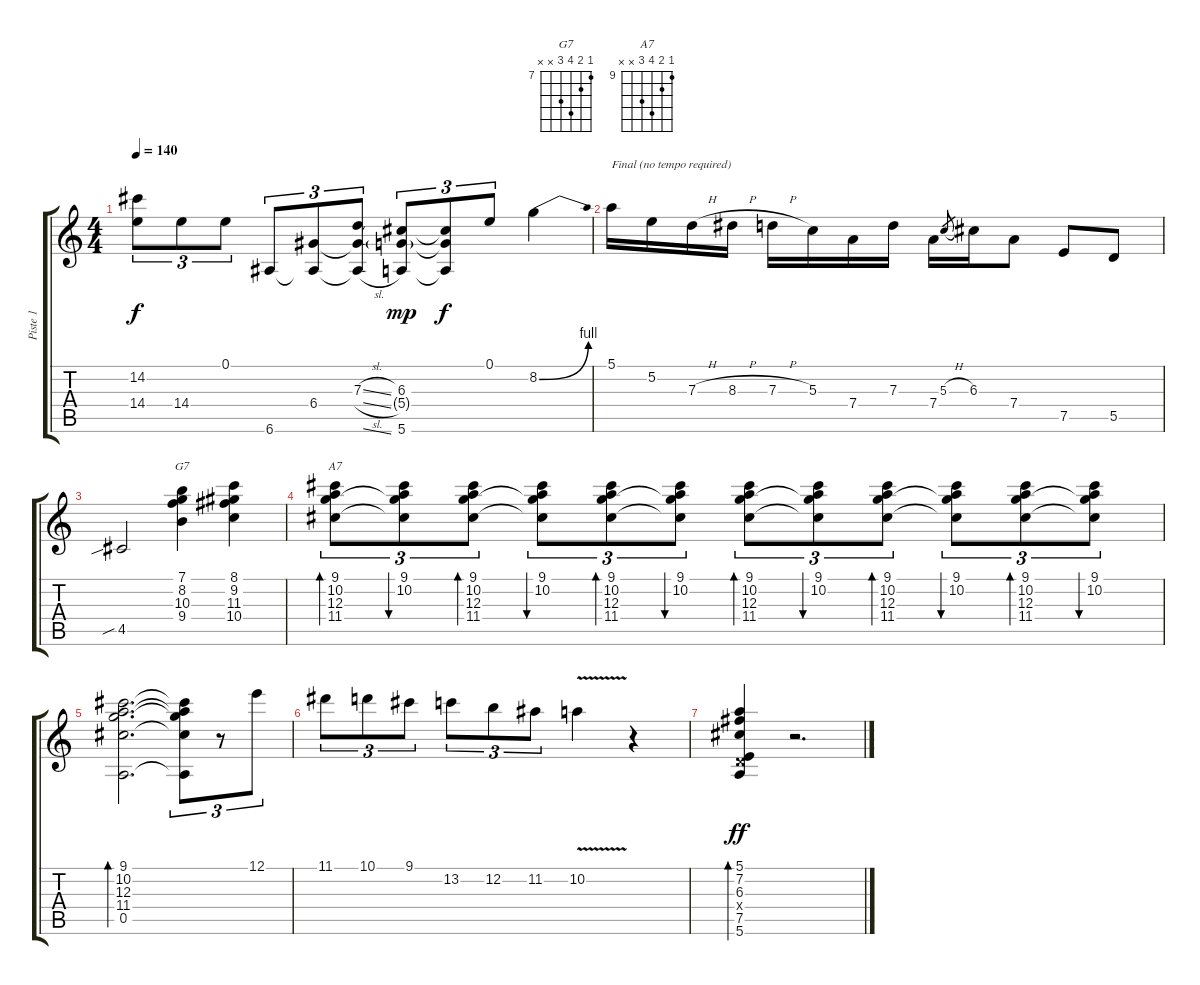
\track ("Piste 1" "Piste 1") {instrument acousticguitarnylon}
\staff {score tabs}
\tuning (E4 B3 G3 D3 A2 E2) {hide}
\chord ("G7" 7 8 10 9 x x) {firstfret 7}
\chord ("A7" 9 10 12 11 x x) {firstfret 9}
\ts (4 4)
\tempo 140
\clef g2
\ks c
(14.2 14.4{t}).8{tu (3 2) dy f} 14.4.8{tu (3 2)} 0.1.8{tu (3 2)} 6.6.8{tu (3 2)} (6.4 6.6{t}).8{tu (3 2)} (7.3{sl} 6.4{sl t} 6.6{sl t}).8{tu (3 2)} (6.3 5.4{g} 5.6).8{tu (3 2) dy mp} (6.3{t} 5.4{t} 5.6{t}).8{tu (3 2) dy f} 0.1.8{tu (3 2)} 8.2{be (bend 0 0 60 4)}.4 |
5.1.16{txt "Final (no tempo required)"} 5.2.16 7.3{h}.16 8.3{h}.16 7.3{h}.16 5.3.16 7.4.16 7.3.16 7.4.16 5.3{h}.8{gr} 6.3.16 7.4.8 7.5.8 5.5.8 |
4.5{sib}.2 (7.1 8.2 10.3 9.4).4{ch "G7"} (8.1 9.2 11.3 10.4).4 |
(9.1 10.2 12.3 11.4).8{tu (3 2) bd 60 ch "A7"} (9.1 10.2 12.3{t} 11.4{t}).8{tu (3 2) bu 60} (9.1 10.2 12.3 11.4).8{tu (3 2) bd 60} (9.1 10.2 12.3{t} 11.4{t}).8{tu (3 2) bu 60} (9.1 10.2 12.3 11.4).8{tu (3 2) bd 60} (9.1 10.2 12.3{t} 11.4{t}).8{tu (3 2) bu 60} (9.1 10.2 12.3 11.4).8{tu (3 2) bd 60} (9.1 10.2 12.3{t} 11.4{t}).8{tu (3 2) bu 60} (9.1 10.2 12.3 11.4).8{tu (3 2) bd 60} (9.1 10.2 12.3{t} 11.4{t}).8{tu (3 2) bu 60} (9.1 10.2 12.3 11.4).8{tu (3 2) bd 60} (9.1 10.2 12.3{t} 11.4{t}).8{tu (3 2) bu 60} |
(9.1 10.2 12.3 11.4 0.5).2{d bd 60} (9.1{t} 10.2{t} 12.3{t} 11.4{t} 0.5{t}).8{tu (3 2)} r.8{tu (3 2)} 12.1.8{tu (3 2)} |
11.1.8{tu (3 2)} 10.1.8{tu (3 2)} 9.1.8{tu (3 2)} 13.2.8{tu (3 2)} 12.2.8{tu (3 2)} 11.2.8{tu (3 2)} 10.2{v}.4 r.4 |
(5.1 7.2 6.3 0.4{x} 7.5 5.6).4{bd 60 dy ff} r.2{d}
